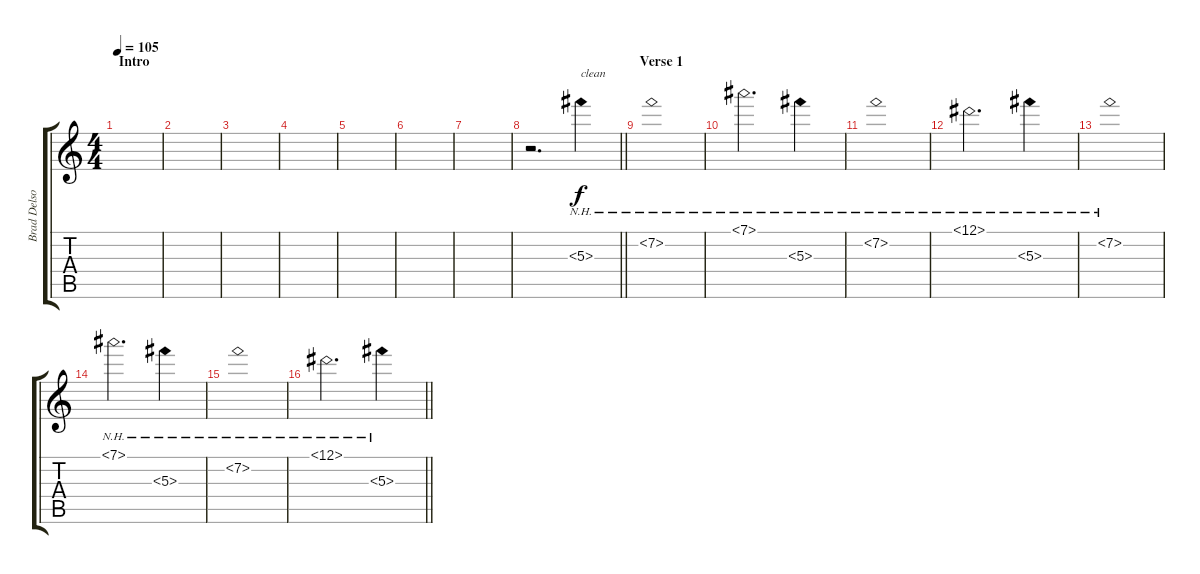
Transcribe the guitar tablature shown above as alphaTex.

\track ("Brad Delson - Guitar" "Brad Delso") {instrument distortionguitar}
\staff {score tabs}
\tuning (Eb4 Bb3 Gb3 Db3 Ab2 Db2) {hide}
\ts (4 4)
\section ("" "Intro")
\tempo 105
\clef g2
\ks c
|
|
|
|
|
|
|
\barLineRight lightlight
r.2{d} 5.3{nh}.4{txt "clean" volume 8 instrument electricguitarjazz} |
\section ("" "Verse 1")
7.2{nh}.1 |
7.1{nh}.2{d} 5.3{nh}.4 |
7.2{nh}.1 |
12.1{nh}.2{d} 5.3{nh}.4 |
7.2{nh}.1 |
7.1{nh}.2{d} 5.3{nh}.4 |
7.2{nh}.1 |
\barLineRight lightlight
12.1{nh}.2{d} 5.3{nh}.4
